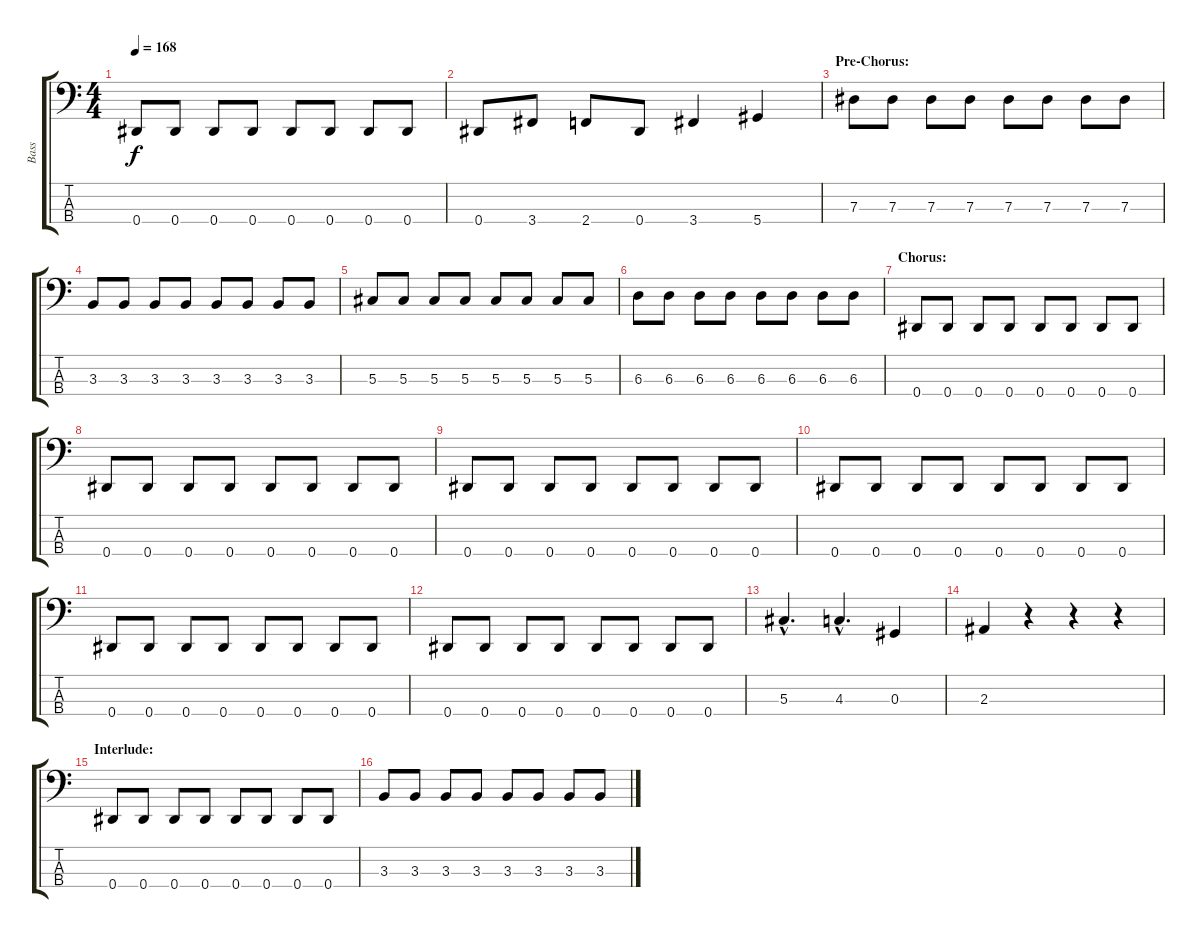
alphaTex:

\track ("Bass" "Bass") {instrument electricbasspick}
\staff {score tabs}
\tuning (Gb2 Db2 Ab1 Eb1) {hide}
\ts (4 4)
\tempo 168
\clef f4
\ks c
0.4.8{dy f} 0.4.8 0.4.8 0.4.8 0.4.8 0.4.8 0.4.8 0.4.8 |
0.4.8 3.4.8 2.4.8 0.4.8 3.4.4 5.4.4 |
\section ("" "Pre-Chorus:")
7.3.8 7.3.8 7.3.8 7.3.8 7.3.8 7.3.8 7.3.8 7.3.8 |
3.3.8 3.3.8 3.3.8 3.3.8 3.3.8 3.3.8 3.3.8 3.3.8 |
5.3.8 5.3.8 5.3.8 5.3.8 5.3.8 5.3.8 5.3.8 5.3.8 |
6.3.8 6.3.8 6.3.8 6.3.8 6.3.8 6.3.8 6.3.8 6.3.8 |
\section ("" "Chorus:")
0.4.8 0.4.8 0.4.8 0.4.8 0.4.8 0.4.8 0.4.8 0.4.8 |
0.4.8 0.4.8 0.4.8 0.4.8 0.4.8 0.4.8 0.4.8 0.4.8 |
0.4.8 0.4.8 0.4.8 0.4.8 0.4.8 0.4.8 0.4.8 0.4.8 |
0.4.8 0.4.8 0.4.8 0.4.8 0.4.8 0.4.8 0.4.8 0.4.8 |
0.4.8 0.4.8 0.4.8 0.4.8 0.4.8 0.4.8 0.4.8 0.4.8 |
0.4.8 0.4.8 0.4.8 0.4.8 0.4.8 0.4.8 0.4.8 0.4.8 |
5.3{hac}.4{d} 4.3{hac}.4{d} 0.3.4 |
2.3.4 r.4 r.4 r.4 |
\section ("" "Interlude:")
0.4.8 0.4.8 0.4.8 0.4.8 0.4.8 0.4.8 0.4.8 0.4.8 |
3.3.8 3.3.8 3.3.8 3.3.8 3.3.8 3.3.8 3.3.8 3.3.8
